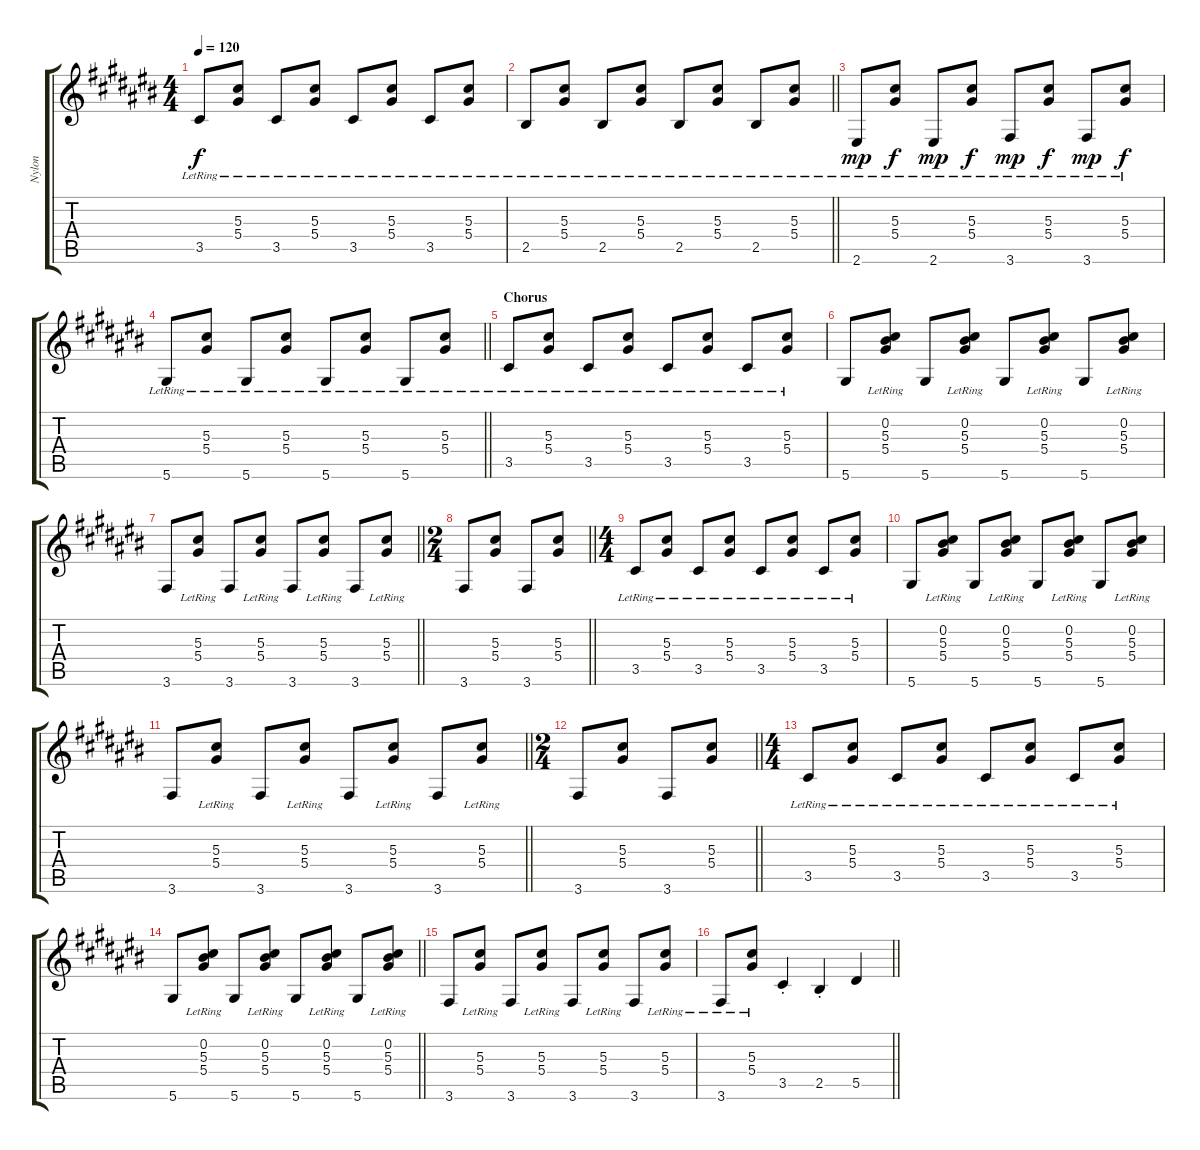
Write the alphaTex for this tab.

\track ("Nylon" "Nylon") {instrument acousticguitarnylon}
\staff {score tabs}
\tuning (F4 C4 Ab3 Eb3 Bb2 Eb2) {hide}
\ts (4 4)
\tempo 120
\clef g2
\ks c#
3.5{lr}.8{dy f} (5.3{lr} 5.4{lr}).8 3.5{lr}.8 (5.3{lr} 5.4{lr}).8 3.5{lr}.8 (5.3{lr} 5.4{lr}).8 3.5{lr}.8 (5.3{lr} 5.4{lr}).8 |
\barLineRight lightlight
2.5{lr}.8 (5.3{lr} 5.4{lr}).8 2.5{lr}.8 (5.3{lr} 5.4{lr}).8 2.5{lr}.8 (5.3{lr} 5.4{lr}).8 2.5{lr}.8 (5.3{lr} 5.4{lr}).8 |
2.6{lr}.8{dy mp} (5.3{lr} 5.4{lr}).8{dy f} 2.6{lr}.8{dy mp} (5.3{lr} 5.4{lr}).8{dy f} 3.6{lr}.8{dy mp} (5.3{lr} 5.4{lr}).8{dy f} 3.6{lr}.8{dy mp} (5.3{lr} 5.4{lr}).8{dy f} |
\barLineRight lightlight
5.6{lr}.8 (5.3{lr} 5.4{lr}).8 5.6{lr}.8 (5.3{lr} 5.4{lr}).8 5.6{lr}.8 (5.3{lr} 5.4{lr}).8 5.6{lr}.8 (5.3{lr} 5.4{lr}).8 |
\section ("" "Chorus")
3.5{lr}.8 (5.3{lr} 5.4{lr}).8 3.5{lr}.8 (5.3{lr} 5.4{lr}).8 3.5{lr}.8 (5.3{lr} 5.4{lr}).8 3.5{lr}.8 (5.3{lr} 5.4{lr}).8 |
5.6.8 (0.2{lr} 5.3{lr} 5.4{lr}).8 5.6.8 (0.2 5.3{lr} 5.4{lr}).8 5.6.8 (0.2 5.3{lr} 5.4{lr}).8 5.6.8 (0.2 5.3{lr} 5.4{lr}).8 |
\barLineRight lightlight
3.6.8 (5.3{lr} 5.4{lr}).8 3.6.8 (5.3{lr} 5.4{lr}).8 3.6.8 (5.3{lr} 5.4{lr}).8 3.6.8 (5.3{lr} 5.4{lr}).8 |
\ts (2 4)
\barLineRight lightlight
3.6.8 (5.3 5.4).8 3.6.8 (5.3 5.4).8 |
\ts (4 4)
3.5{lr}.8 (5.3{lr} 5.4{lr}).8 3.5{lr}.8 (5.3{lr} 5.4{lr}).8 3.5{lr}.8 (5.3{lr} 5.4{lr}).8 3.5{lr}.8 (5.3{lr} 5.4{lr}).8 |
5.6.8 (0.2{lr} 5.3{lr} 5.4{lr}).8 5.6.8 (0.2 5.3{lr} 5.4{lr}).8 5.6.8 (0.2 5.3{lr} 5.4{lr}).8 5.6.8 (0.2 5.3{lr} 5.4{lr}).8 |
\barLineRight lightlight
3.6.8 (5.3{lr} 5.4{lr}).8 3.6.8 (5.3{lr} 5.4{lr}).8 3.6.8 (5.3{lr} 5.4{lr}).8 3.6.8 (5.3{lr} 5.4{lr}).8 |
\ts (2 4)
\barLineRight lightlight
3.6.8 (5.3 5.4).8 3.6.8 (5.3 5.4).8 |
\ts (4 4)
3.5{lr}.8 (5.3{lr} 5.4{lr}).8 3.5{lr}.8 (5.3{lr} 5.4{lr}).8 3.5{lr}.8 (5.3{lr} 5.4{lr}).8 3.5{lr}.8 (5.3{lr} 5.4{lr}).8 |
\barLineRight lightlight
5.6.8 (0.2{lr} 5.3{lr} 5.4{lr}).8 5.6.8 (0.2 5.3{lr} 5.4{lr}).8 5.6.8 (0.2 5.3{lr} 5.4{lr}).8 5.6.8 (0.2 5.3{lr} 5.4{lr}).8 |
3.6.8 (5.3{lr} 5.4{lr}).8 3.6.8 (5.3{lr} 5.4{lr}).8 3.6.8 (5.3{lr} 5.4{lr}).8 3.6.8 (5.3{lr} 5.4).8 |
\barLineRight lightlight
3.6{lr}.8 (5.3{lr} 5.4{lr}).8 3.5{st}.4 2.5{st}.4 5.5.4
